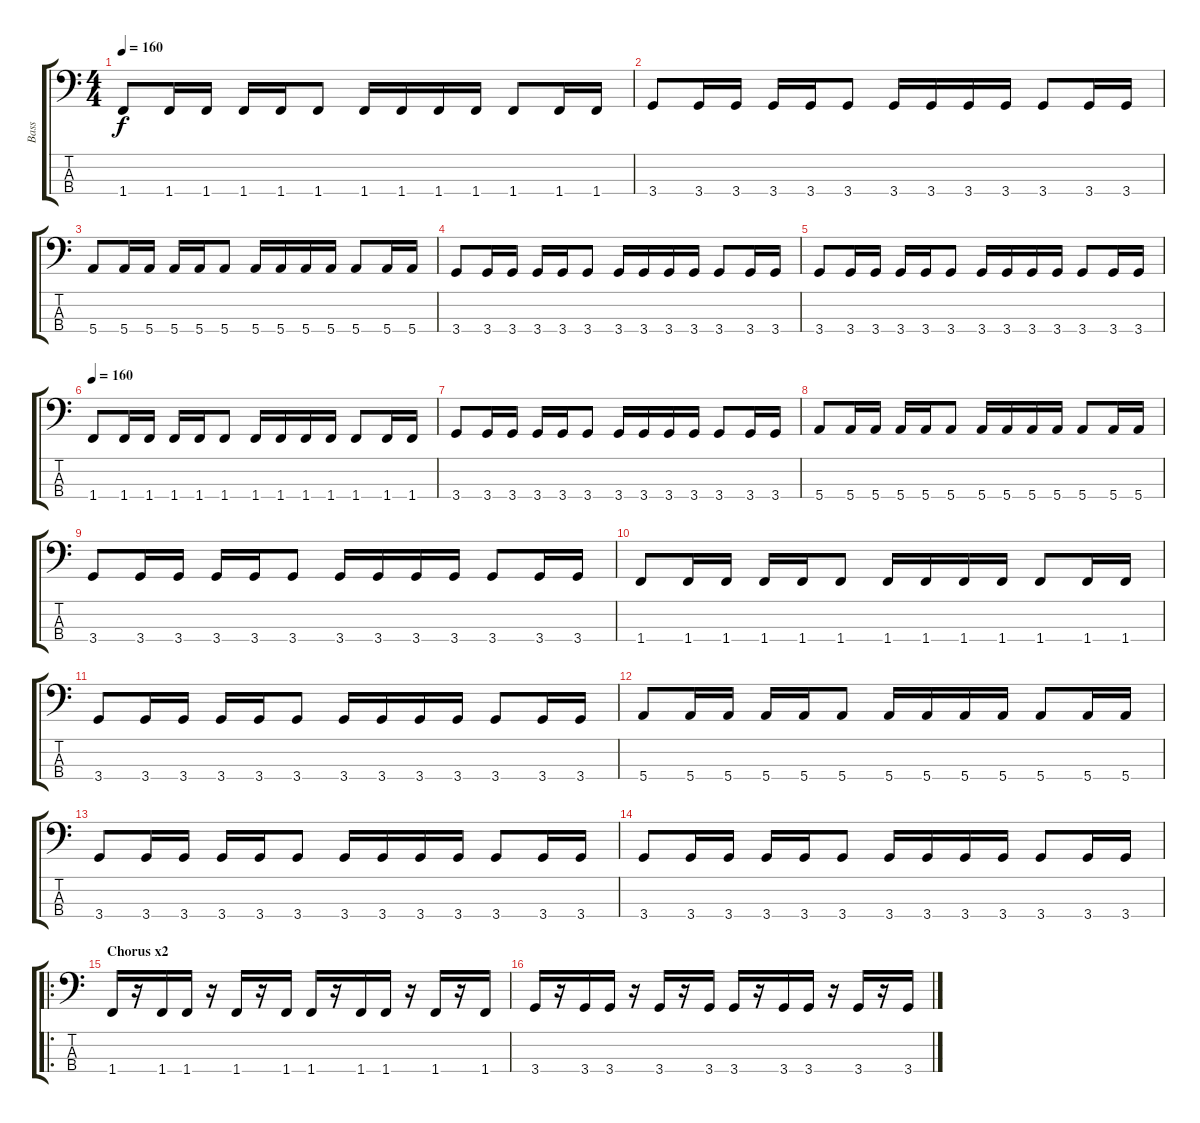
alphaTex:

\track ("Bass" "Bass") {instrument electricbasspick}
\staff {score tabs}
\tuning (G2 D2 A1 E1) {hide}
\ts (4 4)
\tempo 160
\clef f4
\ks c
1.4.8{dy f} 1.4.16 1.4.16 1.4.16 1.4.16 1.4.8 1.4.16 1.4.16 1.4.16 1.4.16 1.4.8 1.4.16 1.4.16 |
3.4.8 3.4.16 3.4.16 3.4.16 3.4.16 3.4.8 3.4.16 3.4.16 3.4.16 3.4.16 3.4.8 3.4.16 3.4.16 |
5.4.8 5.4.16 5.4.16 5.4.16 5.4.16 5.4.8 5.4.16 5.4.16 5.4.16 5.4.16 5.4.8 5.4.16 5.4.16 |
3.4.8 3.4.16 3.4.16 3.4.16 3.4.16 3.4.8 3.4.16 3.4.16 3.4.16 3.4.16 3.4.8 3.4.16 3.4.16 |
3.4.8 3.4.16 3.4.16 3.4.16 3.4.16 3.4.8 3.4.16 3.4.16 3.4.16 3.4.16 3.4.8 3.4.16 3.4.16 |
\tempo 160
1.4.8 1.4.16 1.4.16 1.4.16 1.4.16 1.4.8 1.4.16 1.4.16 1.4.16 1.4.16 1.4.8 1.4.16 1.4.16 |
3.4.8 3.4.16 3.4.16 3.4.16 3.4.16 3.4.8 3.4.16 3.4.16 3.4.16 3.4.16 3.4.8 3.4.16 3.4.16 |
5.4.8 5.4.16 5.4.16 5.4.16 5.4.16 5.4.8 5.4.16 5.4.16 5.4.16 5.4.16 5.4.8 5.4.16 5.4.16 |
3.4.8 3.4.16 3.4.16 3.4.16 3.4.16 3.4.8 3.4.16 3.4.16 3.4.16 3.4.16 3.4.8 3.4.16 3.4.16 |
1.4.8 1.4.16 1.4.16 1.4.16 1.4.16 1.4.8 1.4.16 1.4.16 1.4.16 1.4.16 1.4.8 1.4.16 1.4.16 |
3.4.8 3.4.16 3.4.16 3.4.16 3.4.16 3.4.8 3.4.16 3.4.16 3.4.16 3.4.16 3.4.8 3.4.16 3.4.16 |
5.4.8 5.4.16 5.4.16 5.4.16 5.4.16 5.4.8 5.4.16 5.4.16 5.4.16 5.4.16 5.4.8 5.4.16 5.4.16 |
3.4.8 3.4.16 3.4.16 3.4.16 3.4.16 3.4.8 3.4.16 3.4.16 3.4.16 3.4.16 3.4.8 3.4.16 3.4.16 |
3.4.8 3.4.16 3.4.16 3.4.16 3.4.16 3.4.8 3.4.16 3.4.16 3.4.16 3.4.16 3.4.8 3.4.16 3.4.16 |
\ro
\section ("" "Chorus x2")
1.4.16 r.16 1.4.16 1.4.16 r.16 1.4.16 r.16 1.4.16 1.4.16 r.16 1.4.16 1.4.16 r.16 1.4.16 r.16 1.4.16 |
3.4.16 r.16 3.4.16 3.4.16 r.16 3.4.16 r.16 3.4.16 3.4.16 r.16 3.4.16 3.4.16 r.16 3.4.16 r.16 3.4.16
